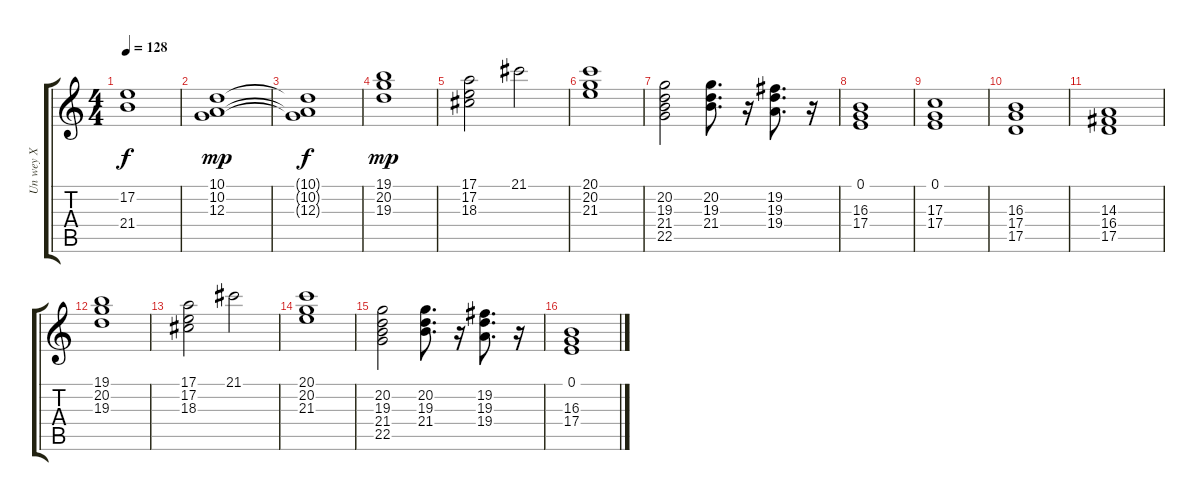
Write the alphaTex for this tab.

\track ("Un wey X" "Un wey X") {instrument stringensemble1}
\staff {score tabs}
\tuning (E4 B3 G3 D3 A2 E2) {hide}
\ts (4 4)
\tempo 128
\clef g2
\ks c
(17.2{t} 21.4{t}).1{dy f} |
(10.1 10.2 12.3).1{dy mp} |
(10.1{t} 10.2{t} 12.3{t}).1{dy f} |
(19.1 20.2 19.3).1{dy mp} |
(17.1 17.2 18.3).2 21.1.2 |
(20.1 20.2 21.3).1 |
(20.2 19.3 21.4 22.5).2 (20.2 19.3 21.4).8{d} r.16 (19.2 19.3 19.4).8{d} r.16 |
(0.1 16.3 17.4).1 |
(0.1 17.3 17.4).1 |
(16.3 17.4 17.5).1 |
(14.3 16.4 17.5).1 |
(19.1 20.2 19.3).1 |
(17.1 17.2 18.3).2 21.1.2 |
(20.1 20.2 21.3).1 |
(20.2 19.3 21.4 22.5).2 (20.2 19.3 21.4).8{d} r.16 (19.2 19.3 19.4).8{d} r.16 |
(0.1 16.3 17.4).1
